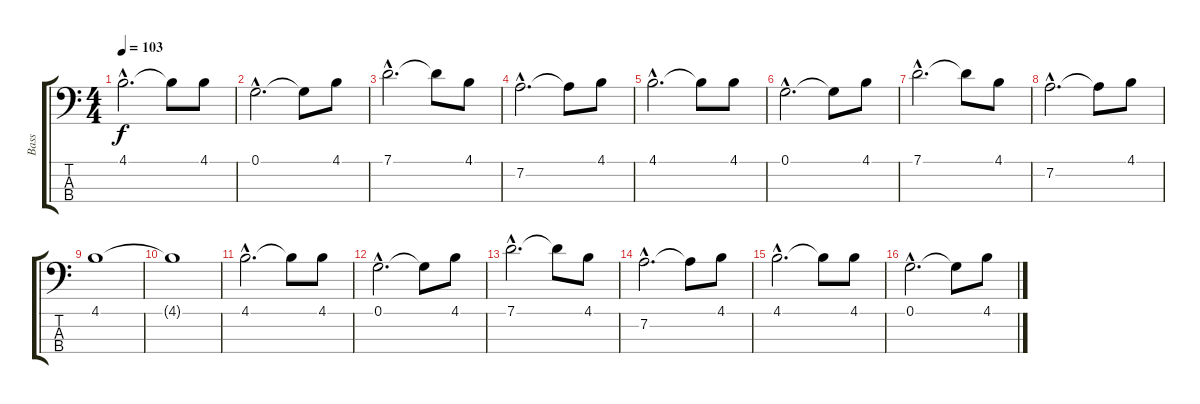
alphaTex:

\track ("Bass" "Bass") {instrument electricbassfinger}
\staff {score tabs}
\tuning (G2 D2 A1 E1) {hide}
\ts (4 4)
\tempo 103
\clef f4
\ks c
4.1{hac}.2{d dy f instrument electricbassfinger} 4.1{t}.8 4.1.8 |
0.1{hac}.2{d} 0.1{t}.8 4.1.8 |
7.1{hac}.2{d} 7.1{t}.8 4.1.8 |
7.2{hac}.2{d} 7.2{t}.8 4.1.8 |
4.1{hac}.2{d} 4.1{t}.8 4.1.8 |
0.1{hac}.2{d} 0.1{t}.8 4.1.8 |
7.1{hac}.2{d} 7.1{t}.8 4.1.8 |
7.2{hac}.2{d} 7.2{t}.8 4.1.8 |
4.1.1 |
4.1{t}.1 |
4.1{hac}.2{d} 4.1{t}.8 4.1.8 |
0.1{hac}.2{d} 0.1{t}.8 4.1.8 |
7.1{hac}.2{d} 7.1{t}.8 4.1.8 |
7.2{hac}.2{d} 7.2{t}.8 4.1.8 |
4.1{hac}.2{d} 4.1{t}.8 4.1.8 |
0.1{hac}.2{d} 0.1{t}.8 4.1.8
